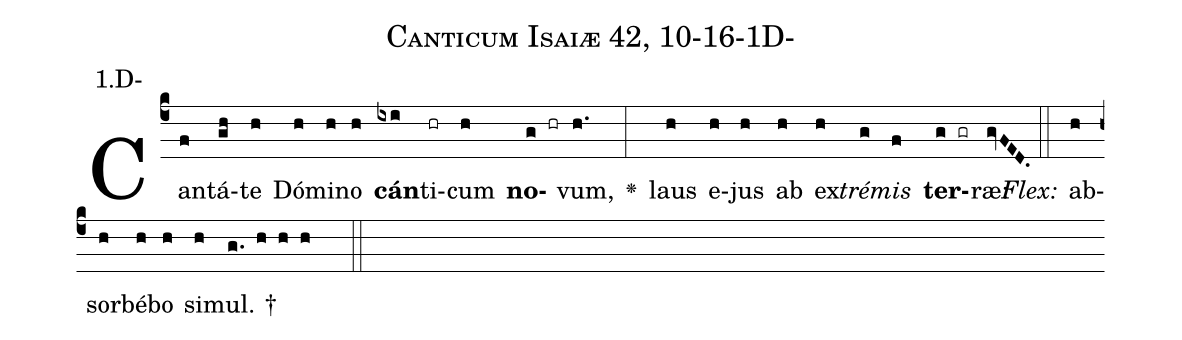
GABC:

name: Canticum Isaiæ 42, 10-16-1D-;
annotation: 1.D-;
%%
(c4)Can(f)tá(gh)te(h) Dó(h)mi(h)no(h) <b>cán</b>(ixi)ti(hr)cum(h) <b>no</b>(g hr)vum,(h.) <v>\greheightstar</v>(:) laus(h) e(h)jus(h) ab(h) ex(h)<i>tré</i>(g)<i>mis</i>(f) <b>ter</b>(g gr)ræ:(gvFED.) (::)
<i>Flex:</i>()  ab(h)sor(h)bé(h)bo(h) si(h)mul. †(g. h h h  ::)

%E(h) u(h) o(g) u(f) a(g) e.(gvFED.) (::)
